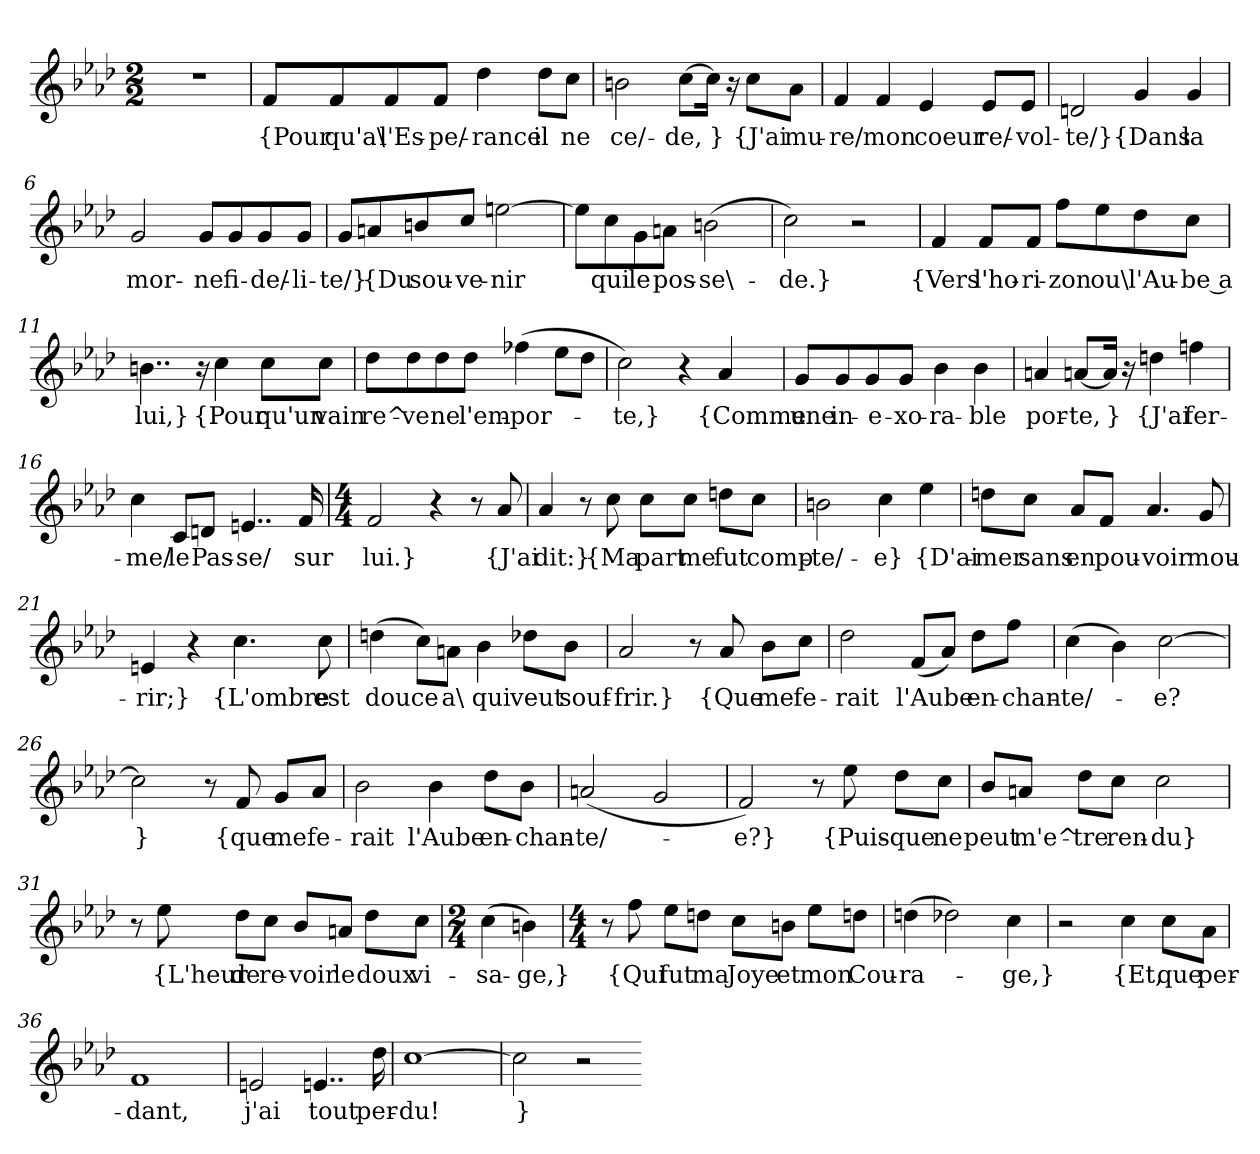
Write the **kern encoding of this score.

**kern	**text
*part1	*part1
*staff1	*staff1
*clefG2	*
*k[b-e-a-d-]	*
*M2/2	*
=1	=1
1r	.
=2	=2
8f/L	{Pour
8f/	qu'a\
8f/	l'Es-
8f/J	-pe/-
4dd-	-rance
8dd-\L	il
8cc\J	ne
=3	=3
2bn	ce/-
[8cc\L	-de,
16cc\Jk]	}
16r	.
8cc\L	{J'ai
8a-\J	mu-
=4	=4
4f	-re/
4f	mon
4e-	coeur
8e-/L	re/-
8e-/J	-vol-
=5	=5
2dn	-te/}
4g	{Dans
4g	la
=6	=6
2g	mor-
8g/L	-ne
8g/	fi-
8g/	-de/-
8g/J	-li-
=7	=7
8g/L	-te/}
8an/	{Du
8bn/	sou-
8cc/J	-ve-
[2een	-nir
=8	=8
8een\L]	.
8cc\	qui
8g\	le
8an\J	pos-
(2bn	-se\-
=9	=9
2cc)	-de.}
2r	.
=10	=10
4f	{Vers
8f/L	l'ho-
8f/J	-ri-
8ff\L	-zon
8ee-\	ou\
8dd-\	l'Au-
8cc\J	-be a
=11	=11
4..bn	lui,}
16r	.
4cc	{Pour
8cc\L	qu'un
8cc\J	vain
=12	=12
8dd-\L	re^-
8dd-\	-ve
8dd-\	ne
8dd-\J	l'em-
(4ff-X	-por-
8ee-\L	.
8dd-\J	.
=13	=13
2cc)	-te,}
4r	.
4a-	{Comme
=14	=14
8g/L	une
8g/	in-
8g/	-e-
8g/J	-xo-
4b-	-ra-
4b-	-ble
=15	=15
4an	por-
[8an/L	-te,
16an/Jk]	}
16r	.
4ddn	{J'ai
4ffn	fer-
=16	=16
4cc	-me/
8c/L	le
8dn/J	Pas-
4..en	-se/
16f	sur
=17	=17
*M4/4	*
2f	lui.}
4r	.
8r	.
8a-	{J'ai
=18	=18
4a-	dit:}
8r	.
8cc	{Ma
8cc\L	part
8cc\J	me
8ddn\L	fut
8cc\J	comp-
=19	=19
2bn	-te/-
4cc	-e}
4ee-	{D'ai-
=20	=20
8ddn\L	-mer
8cc\J	sans
8a-/L	en
8f/J	pou-
4.a-	-voir
8g	mou-
=21	=21
4en	-rir;}
4r	.
4.cc	{L'ombre
8cc	est
=22	=22
(4ddn	douce
8cc\L)	.
8an\J	a\
4b-	qui
8dd-X\L	veut
8b-\J	souf-
=23	=23
2a-	-frir.}
8r	.
8a-	{Que
8b-\L	me
8cc\J	fe-
=24	=24
2dd-	-rait
(8f/L	l'Aube
8a-/J)	.
8dd-\L	en-
8ff\J	-chan-
=25	=25
(4cc	-te/-
4b-)	.
[2cc	-e?
=26	=26
2cc]	}
8r	.
8f	{que
8g/L	me
8a-/J	fe-
=27	=27
2b-	-rait
4b-	l'Aube
8dd-\L	en-
8b-\J	-chan-
=28	=28
(2an	-te/-
2g	.
=29	=29
2f)	-e?}
8r	.
8ee-	{Puis-
8dd-\L	-que
8cc\J	ne
=30	=30
8b-/L	peut
8an/J	m'e^-
8dd-\L	-tre
8cc\J	ren-
2cc	-du}
=31	=31
8r	.
8ee-	{L'heur
8dd-\L	de
8cc\J	re-
8b-/L	-voir
8an/J	le
8dd-\L	doux
8cc\J	vi-
=32	=32
*M2/4	*
(4cc	-sa-
4bn)	-ge,}
=33	=33
*M4/4	*
8r	.
8ff	{Qui
8ee-\L	fut
8ddn\J	ma
8cc\L	Joye
8bn\J	et
8ee-\L	mon
8ddn\J	Cou-
=34	=34
(4ddn	-ra-
2dd-X)	.
4cc	-ge,}
=35	=35
2r	.
4cc	{Et,
8cc\L	que
8a-\J	per-
=36	=36
1f	-dant,
=37	=37
2en	j'ai
4..en	tout
16dd-	per-
=38	=38
[1cc	-du!
=39	=39
2cc]	}
2r	.
=-	=-
*-	*-
